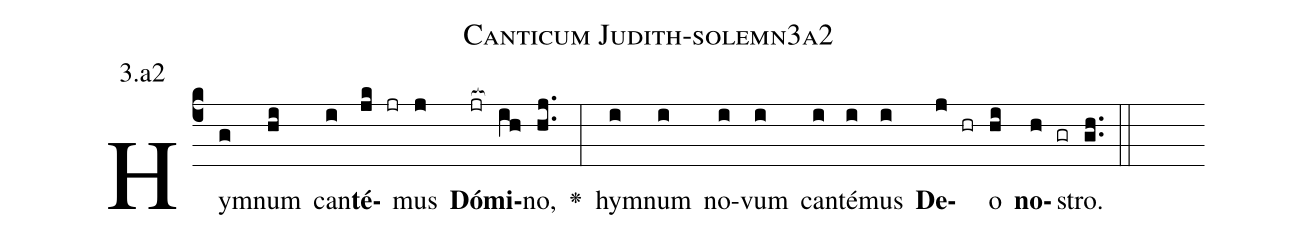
name: Canticum Judith-solemn3a2;
annotation: 3.a2;
%%
(c4)Hym(g)num(hi) can(i)<b>té</b>(jk jr)mus(j) <b>Dó</b>(jr[ocb:1{])<b>mi</b>(ih[ocb:0}])no,(hj..) <v>\greheightstar</v>(:) hym(i)num(i) no(i)vum(i) can(i)té(i)mus(i) <b>De</b>(j hr)o(hi) <b>no</b>(h gr)stro.(gh..) (::)


%E(i) u(i) o(j) u(hi) a(h) e.(gh..) (::)
